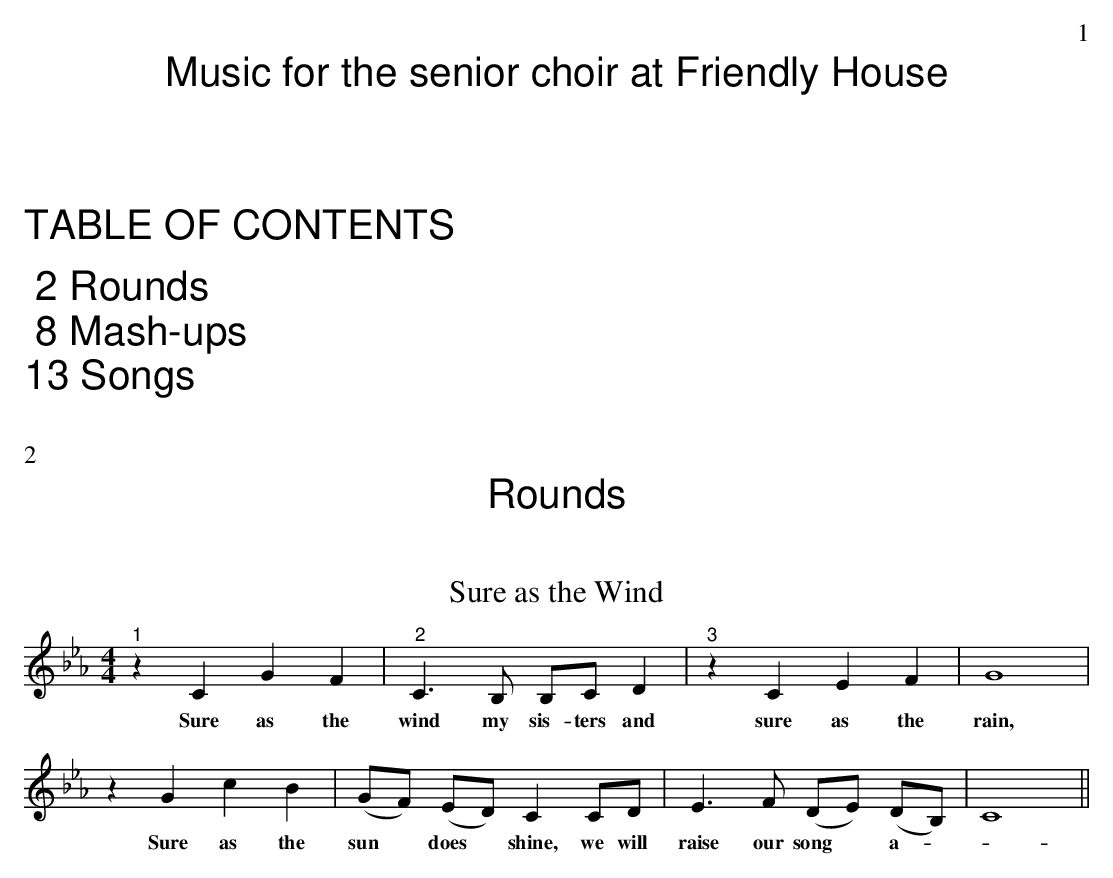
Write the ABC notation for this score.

X:1
T:Sure as the Wind
M:4/4
L:1/4
K:Eb
"^1"z C    G  F |"^2"C  >B,  B,/C/    D |"^3"z C   E   F | G4 |
w:   Sure as the    wind my sis-ters and      sure as the rain,
 z  G    c  B |(G/F/) (E/D/)  C     C/D/  | E   > F  (D/E/) (D/B,/)|C4||
w: Sure as the  sun*  does* shine, we will raise our song*   a*   -gain.
